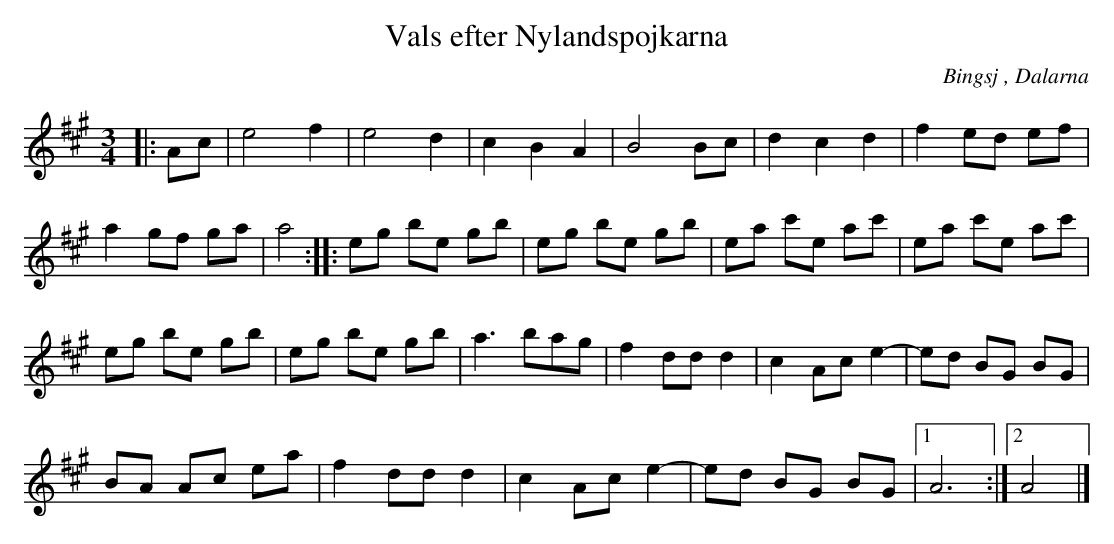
X:1
T:Vals efter Nylandspojkarna
O:Bingsj , Dalarna
M:3/4
L:1/8
K:A
|: Ac | e4 f2 | e4 d2 | c2 B2 A2 | B4 Bc | d2 c2 d2 | f2 ed ef |
a2 gf ga | a4 :: eg be gb | eg be gb | ea c'e ac' | ea c'e ac' |
eg be gb | eg be gb | a3 bag | f2 dd d2 | c2 Ac e2- | ed BG BG |
BA Ac ea | f2 dd d2 | c2 Ac e2- | ed BG BG |1 A6 :|2 A4 |]
